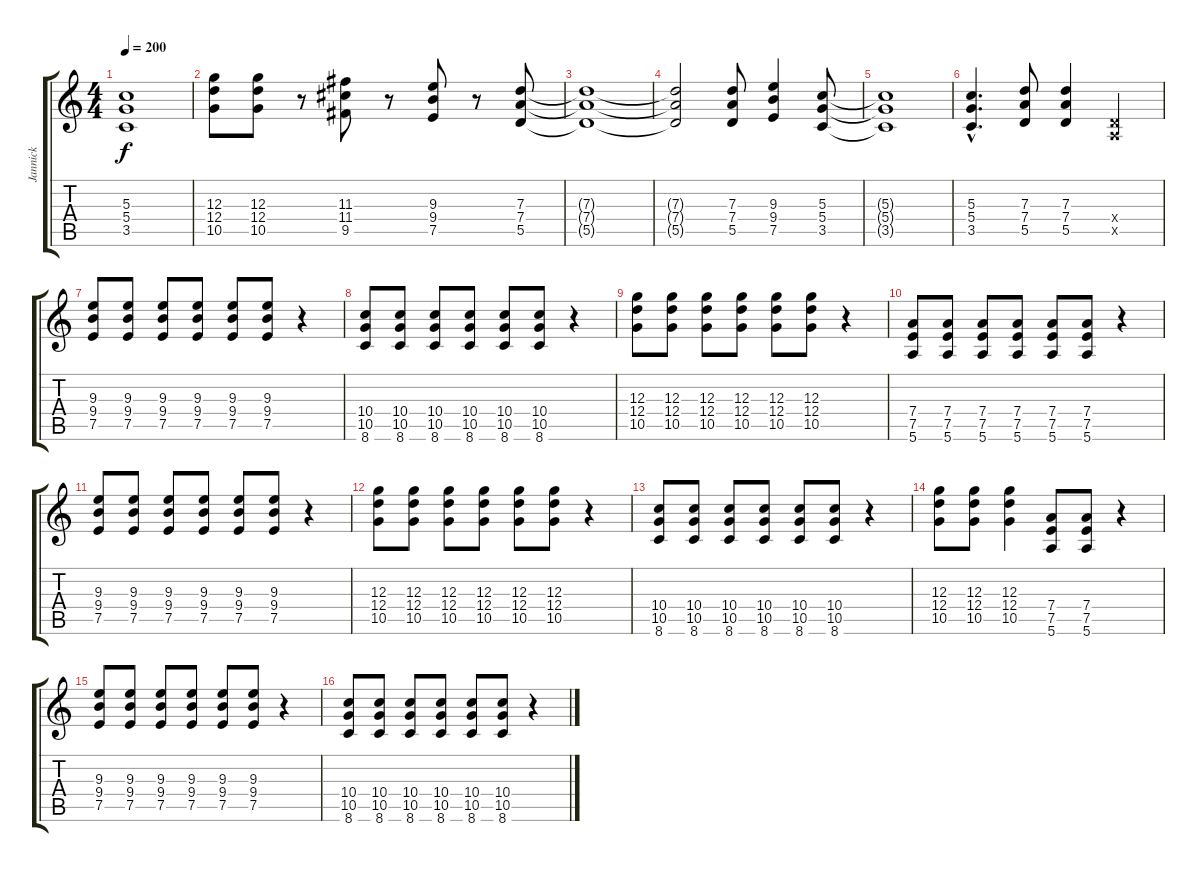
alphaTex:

\track ("Jannick" "Jannick") {instrument distortionguitar}
\staff {score tabs}
\tuning (E4 B3 G3 D3 A2 E2) {hide}
\ts (4 4)
\tempo 200
\clef g2
\ks c
(5.3{t} 5.4{t} 3.5{t}).1{dy f} |
(12.3 12.4 10.5).8 (12.3 12.4 10.5).8 r.8 (11.3 11.4 9.5).8 r.8 (9.3 9.4 7.5).8 r.8 (7.3 7.4 5.5).8 |
(7.3{t} 7.4{t} 5.5{t}).1 |
(7.3{t} 7.4{t} 5.5{t}).2 (7.3 7.4 5.5).8 (9.3 9.4 7.5).4 (5.3 5.4 3.5).8 |
(5.3{t} 5.4{t} 3.5{t}).1 |
(5.3{hac} 5.4{hac} 3.5{hac}).4{d} (7.3 7.4 5.5).8 (7.3 7.4 5.5).4 (0.4{x} 0.5{x}).4 |
(9.3 9.4 7.5).8 (9.3 9.4 7.5).8 (9.3 9.4 7.5).8 (9.3 9.4 7.5).8 (9.3 9.4 7.5).8 (9.3 9.4 7.5).8 r.4 |
(10.4 10.5 8.6).8 (10.4 10.5 8.6).8 (10.4 10.5 8.6).8 (10.4 10.5 8.6).8 (10.4 10.5 8.6).8 (10.4 10.5 8.6).8 r.4 |
(12.3 12.4 10.5).8 (12.3 12.4 10.5).8 (12.3 12.4 10.5).8 (12.3 12.4 10.5).8 (12.3 12.4 10.5).8 (12.3 12.4 10.5).8 r.4 |
(7.4 7.5 5.6).8 (7.4 7.5 5.6).8 (7.4 7.5 5.6).8 (7.4 7.5 5.6).8 (7.4 7.5 5.6).8 (7.4 7.5 5.6).8 r.4 |
(9.3 9.4 7.5).8 (9.3 9.4 7.5).8 (9.3 9.4 7.5).8 (9.3 9.4 7.5).8 (9.3 9.4 7.5).8 (9.3 9.4 7.5).8 r.4 |
(12.3 12.4 10.5).8 (12.3 12.4 10.5).8 (12.3 12.4 10.5).8 (12.3 12.4 10.5).8 (12.3 12.4 10.5).8 (12.3 12.4 10.5).8 r.4 |
(10.4 10.5 8.6).8 (10.4 10.5 8.6).8 (10.4 10.5 8.6).8 (10.4 10.5 8.6).8 (10.4 10.5 8.6).8 (10.4 10.5 8.6).8 r.4 |
(12.3 12.4 10.5).8 (12.3 12.4 10.5).8 (12.3 12.4 10.5).4 (7.4 7.5 5.6).8 (7.4 7.5 5.6).8 r.4 |
(9.3 9.4 7.5).8 (9.3 9.4 7.5).8 (9.3 9.4 7.5).8 (9.3 9.4 7.5).8 (9.3 9.4 7.5).8 (9.3 9.4 7.5).8 r.4 |
(10.4 10.5 8.6).8 (10.4 10.5 8.6).8 (10.4 10.5 8.6).8 (10.4 10.5 8.6).8 (10.4 10.5 8.6).8 (10.4 10.5 8.6).8 r.4
